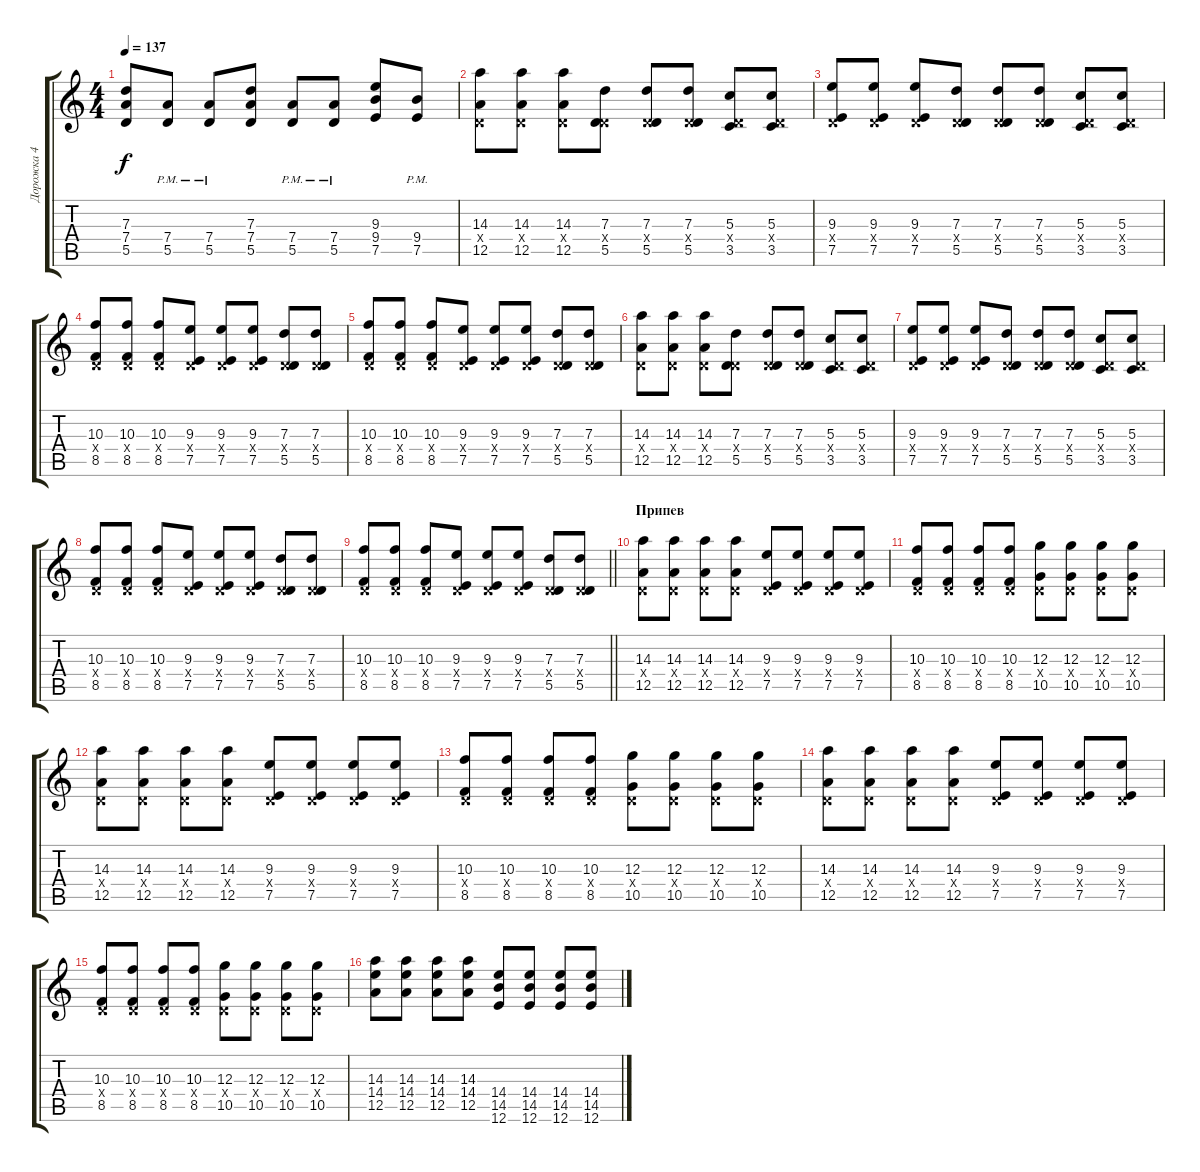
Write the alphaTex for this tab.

\track ("Дорожка 4" "Дорожка 4") {instrument distortionguitar}
\staff {score tabs}
\tuning (E4 B3 G3 D3 A2 E2) {hide}
\ts (4 4)
\tempo 137
\clef g2
\ks c
(7.3 7.4 5.5).8{dy f} (7.4{pm} 5.5{pm}).8 (7.4{pm} 5.5{pm}).8 (7.3 7.4 5.5).8 (7.4{pm} 5.5{pm}).8 (7.4{pm} 5.5{pm}).8 (9.3 9.4 7.5).8 (9.4{pm} 7.5{pm}).8 |
(14.3 0.4{x} 12.5).8 (14.3 0.4{x} 12.5).8 (14.3 0.4{x} 12.5).8 (7.3 0.4{x} 5.5).8 (7.3 0.4{x} 5.5).8 (7.3 0.4{x} 5.5).8 (5.3 0.4{x} 3.5).8 (5.3 0.4{x} 3.5).8 |
(9.3 0.4{x} 7.5).8 (9.3 0.4{x} 7.5).8 (9.3 0.4{x} 7.5).8 (7.3 0.4{x} 5.5).8 (7.3 0.4{x} 5.5).8 (7.3 0.4{x} 5.5).8 (5.3 0.4{x} 3.5).8 (5.3 0.4{x} 3.5).8 |
(10.3 0.4{x} 8.5).8 (10.3 0.4{x} 8.5).8 (10.3 0.4{x} 8.5).8 (9.3 0.4{x} 7.5).8 (9.3 0.4{x} 7.5).8 (9.3 0.4{x} 7.5).8 (7.3 0.4{x} 5.5).8 (7.3 0.4{x} 5.5).8 |
(10.3 0.4{x} 8.5).8 (10.3 0.4{x} 8.5).8 (10.3 0.4{x} 8.5).8 (9.3 0.4{x} 7.5).8 (9.3 0.4{x} 7.5).8 (9.3 0.4{x} 7.5).8 (7.3 0.4{x} 5.5).8 (7.3 0.4{x} 5.5).8 |
(14.3 0.4{x} 12.5).8 (14.3 0.4{x} 12.5).8 (14.3 0.4{x} 12.5).8 (7.3 0.4{x} 5.5).8 (7.3 0.4{x} 5.5).8 (7.3 0.4{x} 5.5).8 (5.3 0.4{x} 3.5).8 (5.3 0.4{x} 3.5).8 |
(9.3 0.4{x} 7.5).8 (9.3 0.4{x} 7.5).8 (9.3 0.4{x} 7.5).8 (7.3 0.4{x} 5.5).8 (7.3 0.4{x} 5.5).8 (7.3 0.4{x} 5.5).8 (5.3 0.4{x} 3.5).8 (5.3 0.4{x} 3.5).8 |
(10.3 0.4{x} 8.5).8 (10.3 0.4{x} 8.5).8 (10.3 0.4{x} 8.5).8 (9.3 0.4{x} 7.5).8 (9.3 0.4{x} 7.5).8 (9.3 0.4{x} 7.5).8 (7.3 0.4{x} 5.5).8 (7.3 0.4{x} 5.5).8 |
\barLineRight lightlight
(10.3 0.4{x} 8.5).8 (10.3 0.4{x} 8.5).8 (10.3 0.4{x} 8.5).8 (9.3 0.4{x} 7.5).8 (9.3 0.4{x} 7.5).8 (9.3 0.4{x} 7.5).8 (7.3 0.4{x} 5.5).8 (7.3 0.4{x} 5.5).8 |
\section ("" "Припев")
(14.3 0.4{x} 12.5).8 (14.3 0.4{x} 12.5).8 (14.3 0.4{x} 12.5).8 (14.3 0.4{x} 12.5).8 (9.3 0.4{x} 7.5).8 (9.3 0.4{x} 7.5).8 (9.3 0.4{x} 7.5).8 (9.3 0.4{x} 7.5).8 |
(10.3 0.4{x} 8.5).8 (10.3 0.4{x} 8.5).8 (10.3 0.4{x} 8.5).8 (10.3 0.4{x} 8.5).8 (12.3 0.4{x} 10.5).8 (12.3 0.4{x} 10.5).8 (12.3 0.4{x} 10.5).8 (12.3 0.4{x} 10.5).8 |
(14.3 0.4{x} 12.5).8 (14.3 0.4{x} 12.5).8 (14.3 0.4{x} 12.5).8 (14.3 0.4{x} 12.5).8 (9.3 0.4{x} 7.5).8 (9.3 0.4{x} 7.5).8 (9.3 0.4{x} 7.5).8 (9.3 0.4{x} 7.5).8 |
(10.3 0.4{x} 8.5).8 (10.3 0.4{x} 8.5).8 (10.3 0.4{x} 8.5).8 (10.3 0.4{x} 8.5).8 (12.3 0.4{x} 10.5).8 (12.3 0.4{x} 10.5).8 (12.3 0.4{x} 10.5).8 (12.3 0.4{x} 10.5).8 |
(14.3 0.4{x} 12.5).8 (14.3 0.4{x} 12.5).8 (14.3 0.4{x} 12.5).8 (14.3 0.4{x} 12.5).8 (9.3 0.4{x} 7.5).8 (9.3 0.4{x} 7.5).8 (9.3 0.4{x} 7.5).8 (9.3 0.4{x} 7.5).8 |
(10.3 0.4{x} 8.5).8 (10.3 0.4{x} 8.5).8 (10.3 0.4{x} 8.5).8 (10.3 0.4{x} 8.5).8 (12.3 0.4{x} 10.5).8 (12.3 0.4{x} 10.5).8 (12.3 0.4{x} 10.5).8 (12.3 0.4{x} 10.5).8 |
(14.3 14.4 12.5).8 (14.3 14.4 12.5).8 (14.3 14.4 12.5).8 (14.3 14.4 12.5).8 (14.4 14.5 12.6).8 (14.4 14.5 12.6).8 (14.4 14.5 12.6).8 (14.4 14.5 12.6).8
